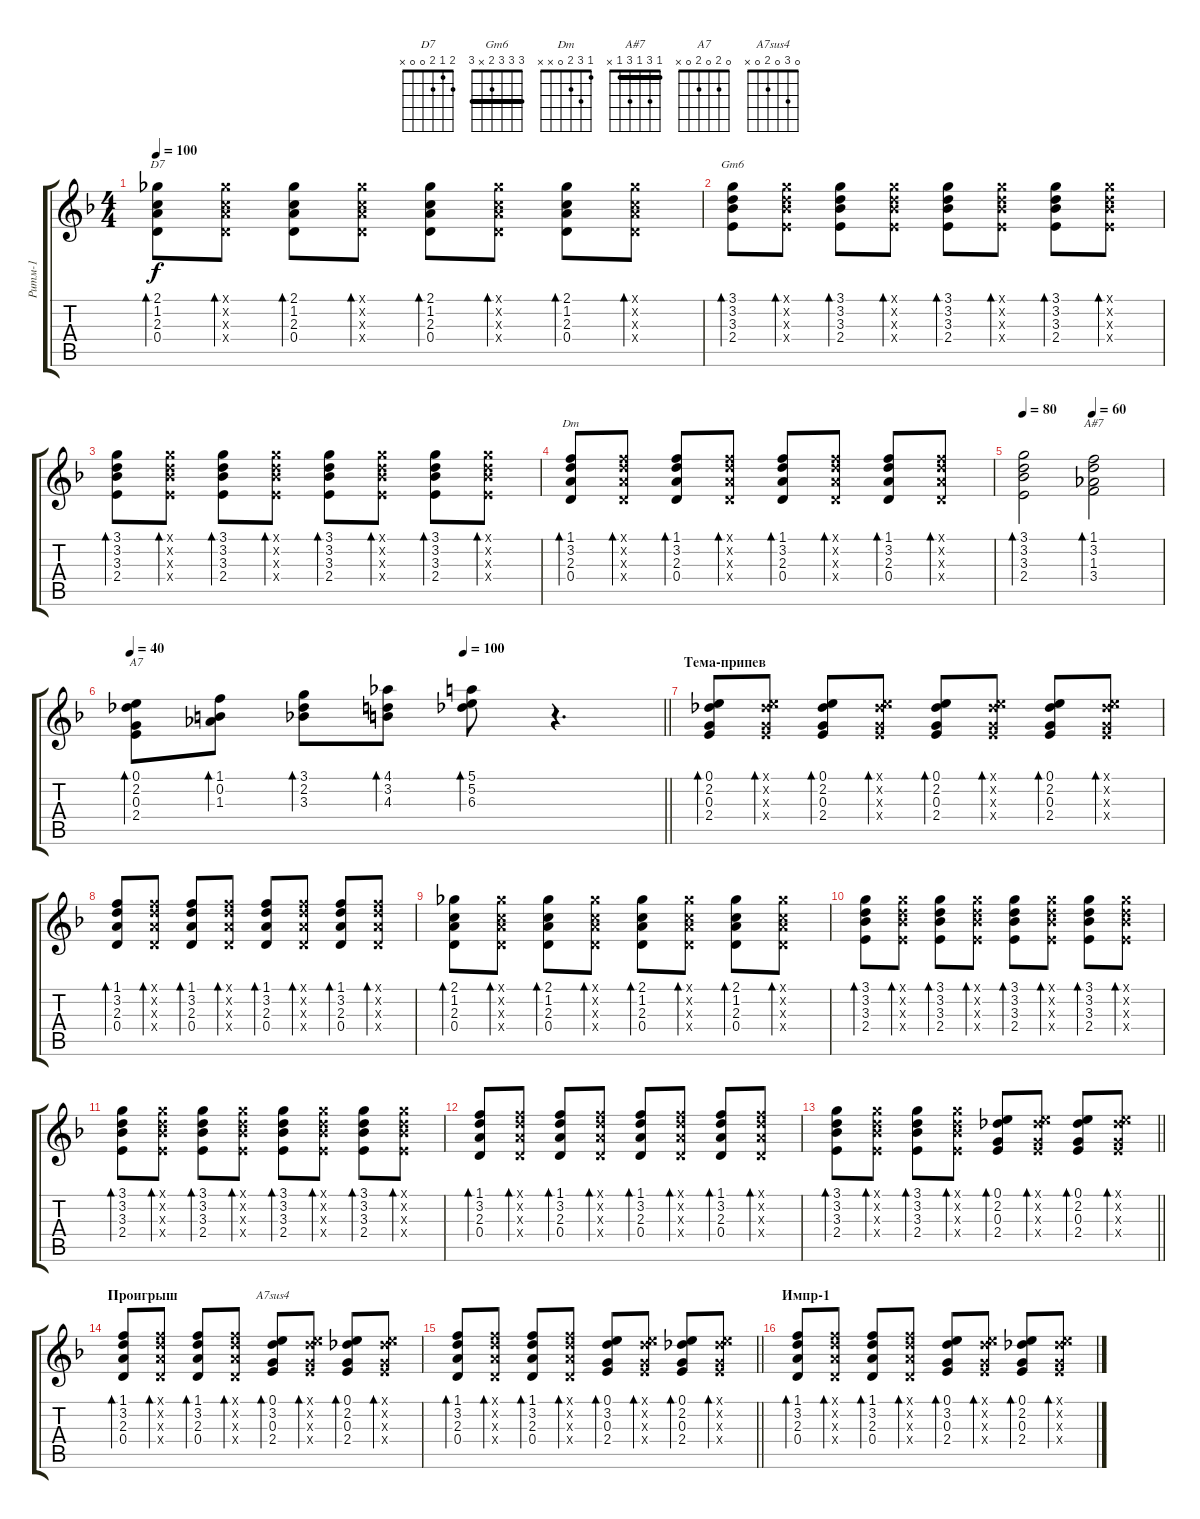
\track ("Ритм-1" "Ритм-1") {instrument acousticguitarsteel}
\staff {score tabs}
\tuning (E4 B3 G3 D3 A2 E2) {hide}
\chord ("D7" 2 1 2 0 0 x)
\chord ("Gm6" 3 3 3 2 x 3) {barre 3}
\chord ("Dm" 1 3 2 0 x x)
\chord ("A#7" 1 3 1 3 1 x) {barre 1}
\chord ("A7" 0 2 0 2 0 x)
\chord ("A7sus4" 0 3 0 2 0 x)
\ts (4 4)
\tempo 100
\clef g2
\ks dminor
(2.1 1.2 2.3 0.4).8{bd 30 ch "D7" dy f} (2.1{x} 1.2{x} 2.3{x} 0.4{x}).8{bd 30} (2.1 1.2 2.3 0.4).8{bd 30} (2.1{x} 1.2{x} 2.3{x} 0.4{x}).8{bd 30} (2.1 1.2 2.3 0.4).8{bd 30} (2.1{x} 1.2{x} 2.3{x} 0.4{x}).8{bd 30} (2.1 1.2 2.3 0.4).8{bd 30} (2.1{x} 1.2{x} 2.3{x} 0.4{x}).8{bd 30} |
(3.1 3.2 3.3 2.4).8{bd 30 ch "Gm6"} (3.1{x} 3.2{x} 3.3{x} 2.4{x}).8{bd 30} (3.1 3.2 3.3 2.4).8{bd 30} (3.1{x} 3.2{x} 3.3{x} 2.4{x}).8{bd 30} (3.1 3.2 3.3 2.4).8{bd 30} (3.1{x} 3.2{x} 3.3{x} 2.4{x}).8{bd 30} (3.1 3.2 3.3 2.4).8{bd 30} (3.1{x} 3.2{x} 3.3{x} 2.4{x}).8{bd 30} |
(3.1 3.2 3.3 2.4).8{bd 30} (3.1{x} 3.2{x} 3.3{x} 2.4{x}).8{bd 30} (3.1 3.2 3.3 2.4).8{bd 30} (3.1{x} 3.2{x} 3.3{x} 2.4{x}).8{bd 30} (3.1 3.2 3.3 2.4).8{bd 30} (3.1{x} 3.2{x} 3.3{x} 2.4{x}).8{bd 30} (3.1 3.2 3.3 2.4).8{bd 30} (3.1{x} 3.2{x} 3.3{x} 2.4{x}).8{bd 30} |
(1.1 3.2 2.3 0.4).8{bd 30 ch "Dm"} (1.1{x} 3.2{x} 2.3{x} 0.4{x}).8{bd 30} (1.1 3.2 2.3 0.4).8{bd 30} (1.1{x} 3.2{x} 2.3{x} 0.4{x}).8{bd 30} (1.1 3.2 2.3 0.4).8{bd 30} (1.1{x} 3.2{x} 2.3{x} 0.4{x}).8{bd 30} (1.1 3.2 2.3 0.4).8{bd 30} (1.1{x} 3.2{x} 2.3{x} 0.4{x}).8{bd 30} |
\tempo 80
\tempo (60 0.5)
(3.1 3.2 3.3 2.4).2{bd 60} (1.1 3.2 1.3 3.4).2{bd 120 ch "A#7"} |
\tempo (100 0.625)
\tempo 40
\barLineRight lightlight
(0.1 2.2 0.3 2.4).8{bd 60 ch "A7"} (1.1 0.2 1.3).8{bd 30} (3.1 2.2 3.3).8{bd 30} (4.1 3.2 4.3).8{bd 30} (5.1 5.2 6.3).8{bd 30} r.4{d} |
\section ("" "Тема-припев")
(0.1 2.2 0.3 2.4).8{bd 30} (0.1{x} 2.2{x} 0.3{x} 2.4{x}).8{bd 30} (0.1 2.2 0.3 2.4).8{bd 30} (0.1{x} 2.2{x} 0.3{x} 2.4{x}).8{bd 30} (0.1 2.2 0.3 2.4).8{bd 30} (0.1{x} 2.2{x} 0.3{x} 2.4{x}).8{bd 30} (0.1 2.2 0.3 2.4).8{bd 30} (0.1{x} 2.2{x} 0.3{x} 2.4{x}).8{bd 30} |
(1.1 3.2 2.3 0.4).8{bd 30} (1.1{x} 3.2{x} 2.3{x} 0.4{x}).8{bd 30} (1.1 3.2 2.3 0.4).8{bd 30} (1.1{x} 3.2{x} 2.3{x} 0.4{x}).8{bd 30} (1.1 3.2 2.3 0.4).8{bd 30} (1.1{x} 3.2{x} 2.3{x} 0.4{x}).8{bd 30} (1.1 3.2 2.3 0.4).8{bd 30} (1.1{x} 3.2{x} 2.3{x} 0.4{x}).8{bd 30} |
(2.1 1.2 2.3 0.4).8{bd 30} (2.1{x} 1.2{x} 2.3{x} 0.4{x}).8{bd 30} (2.1 1.2 2.3 0.4).8{bd 30} (2.1{x} 1.2{x} 2.3{x} 0.4{x}).8{bd 30} (2.1 1.2 2.3 0.4).8{bd 30} (2.1{x} 1.2{x} 2.3{x} 0.4{x}).8{bd 30} (2.1 1.2 2.3 0.4).8{bd 30} (2.1{x} 1.2{x} 2.3{x} 0.4{x}).8{bd 30} |
(3.1 3.2 3.3 2.4).8{bd 30} (3.1{x} 3.2{x} 3.3{x} 2.4{x}).8{bd 30} (3.1 3.2 3.3 2.4).8{bd 30} (3.1{x} 3.2{x} 3.3{x} 2.4{x}).8{bd 30} (3.1 3.2 3.3 2.4).8{bd 30} (3.1{x} 3.2{x} 3.3{x} 2.4{x}).8{bd 30} (3.1 3.2 3.3 2.4).8{bd 30} (3.1{x} 3.2{x} 3.3{x} 2.4{x}).8{bd 30} |
(3.1 3.2 3.3 2.4).8{bd 30} (3.1{x} 3.2{x} 3.3{x} 2.4{x}).8{bd 30} (3.1 3.2 3.3 2.4).8{bd 30} (3.1{x} 3.2{x} 3.3{x} 2.4{x}).8{bd 30} (3.1 3.2 3.3 2.4).8{bd 30} (3.1{x} 3.2{x} 3.3{x} 2.4{x}).8{bd 30} (3.1 3.2 3.3 2.4).8{bd 30} (3.1{x} 3.2{x} 3.3{x} 2.4{x}).8{bd 30} |
(1.1 3.2 2.3 0.4).8{bd 30} (1.1{x} 3.2{x} 2.3{x} 0.4{x}).8{bd 30} (1.1 3.2 2.3 0.4).8{bd 30} (1.1{x} 3.2{x} 2.3{x} 0.4{x}).8{bd 30} (1.1 3.2 2.3 0.4).8{bd 30} (1.1{x} 3.2{x} 2.3{x} 0.4{x}).8{bd 30} (1.1 3.2 2.3 0.4).8{bd 30} (1.1{x} 3.2{x} 2.3{x} 0.4{x}).8{bd 30} |
\barLineRight lightlight
(3.1 3.2 3.3 2.4).8{bd 30} (3.1{x} 3.2{x} 3.3{x} 2.4{x}).8{bd 30} (3.1 3.2 3.3 2.4).8{bd 30} (3.1{x} 3.2{x} 3.3{x} 2.4{x}).8{bd 30} (0.1 2.2 0.3 2.4).8{bd 30} (0.1{x} 2.2{x} 0.3{x} 2.4{x}).8{bd 30} (0.1 2.2 0.3 2.4).8{bd 30} (0.1{x} 2.2{x} 0.3{x} 2.4{x}).8{bd 30} |
\section ("" "Проигрыш")
(1.1 3.2 2.3 0.4).8{bd 30} (1.1{x} 3.2{x} 2.3{x} 0.4{x}).8{bd 30} (1.1 3.2 2.3 0.4).8{bd 30} (1.1{x} 3.2{x} 2.3{x} 0.4{x}).8{bd 30} (0.1 3.2 0.3 2.4).8{bd 30 ch "A7sus4"} (0.1{x} 3.2{x} 0.3{x} 2.4{x}).8{bd 30} (0.1 2.2 0.3 2.4).8{bd 30} (0.1{x} 2.2{x} 0.3{x} 2.4{x}).8{bd 30} |
\barLineRight lightlight
(1.1 3.2 2.3 0.4).8{bd 30} (1.1{x} 3.2{x} 2.3{x} 0.4{x}).8{bd 30} (1.1 3.2 2.3 0.4).8{bd 30} (1.1{x} 3.2{x} 2.3{x} 0.4{x}).8{bd 30} (0.1 3.2 0.3 2.4).8{bd 30} (0.1{x} 3.2{x} 0.3{x} 2.4{x}).8{bd 30} (0.1 2.2 0.3 2.4).8{bd 30} (0.1{x} 2.2{x} 0.3{x} 2.4{x}).8{bd 30} |
\section ("" "Импр-1")
(1.1 3.2 2.3 0.4).8{bd 30} (1.1{x} 3.2{x} 2.3{x} 0.4{x}).8{bd 30} (1.1 3.2 2.3 0.4).8{bd 30} (1.1{x} 3.2{x} 2.3{x} 0.4{x}).8{bd 30} (0.1 3.2 0.3 2.4).8{bd 30} (0.1{x} 3.2{x} 0.3{x} 2.4{x}).8{bd 30} (0.1 2.2 0.3 2.4).8{bd 30} (0.1{x} 2.2{x} 0.3{x} 2.4{x}).8{bd 30}
